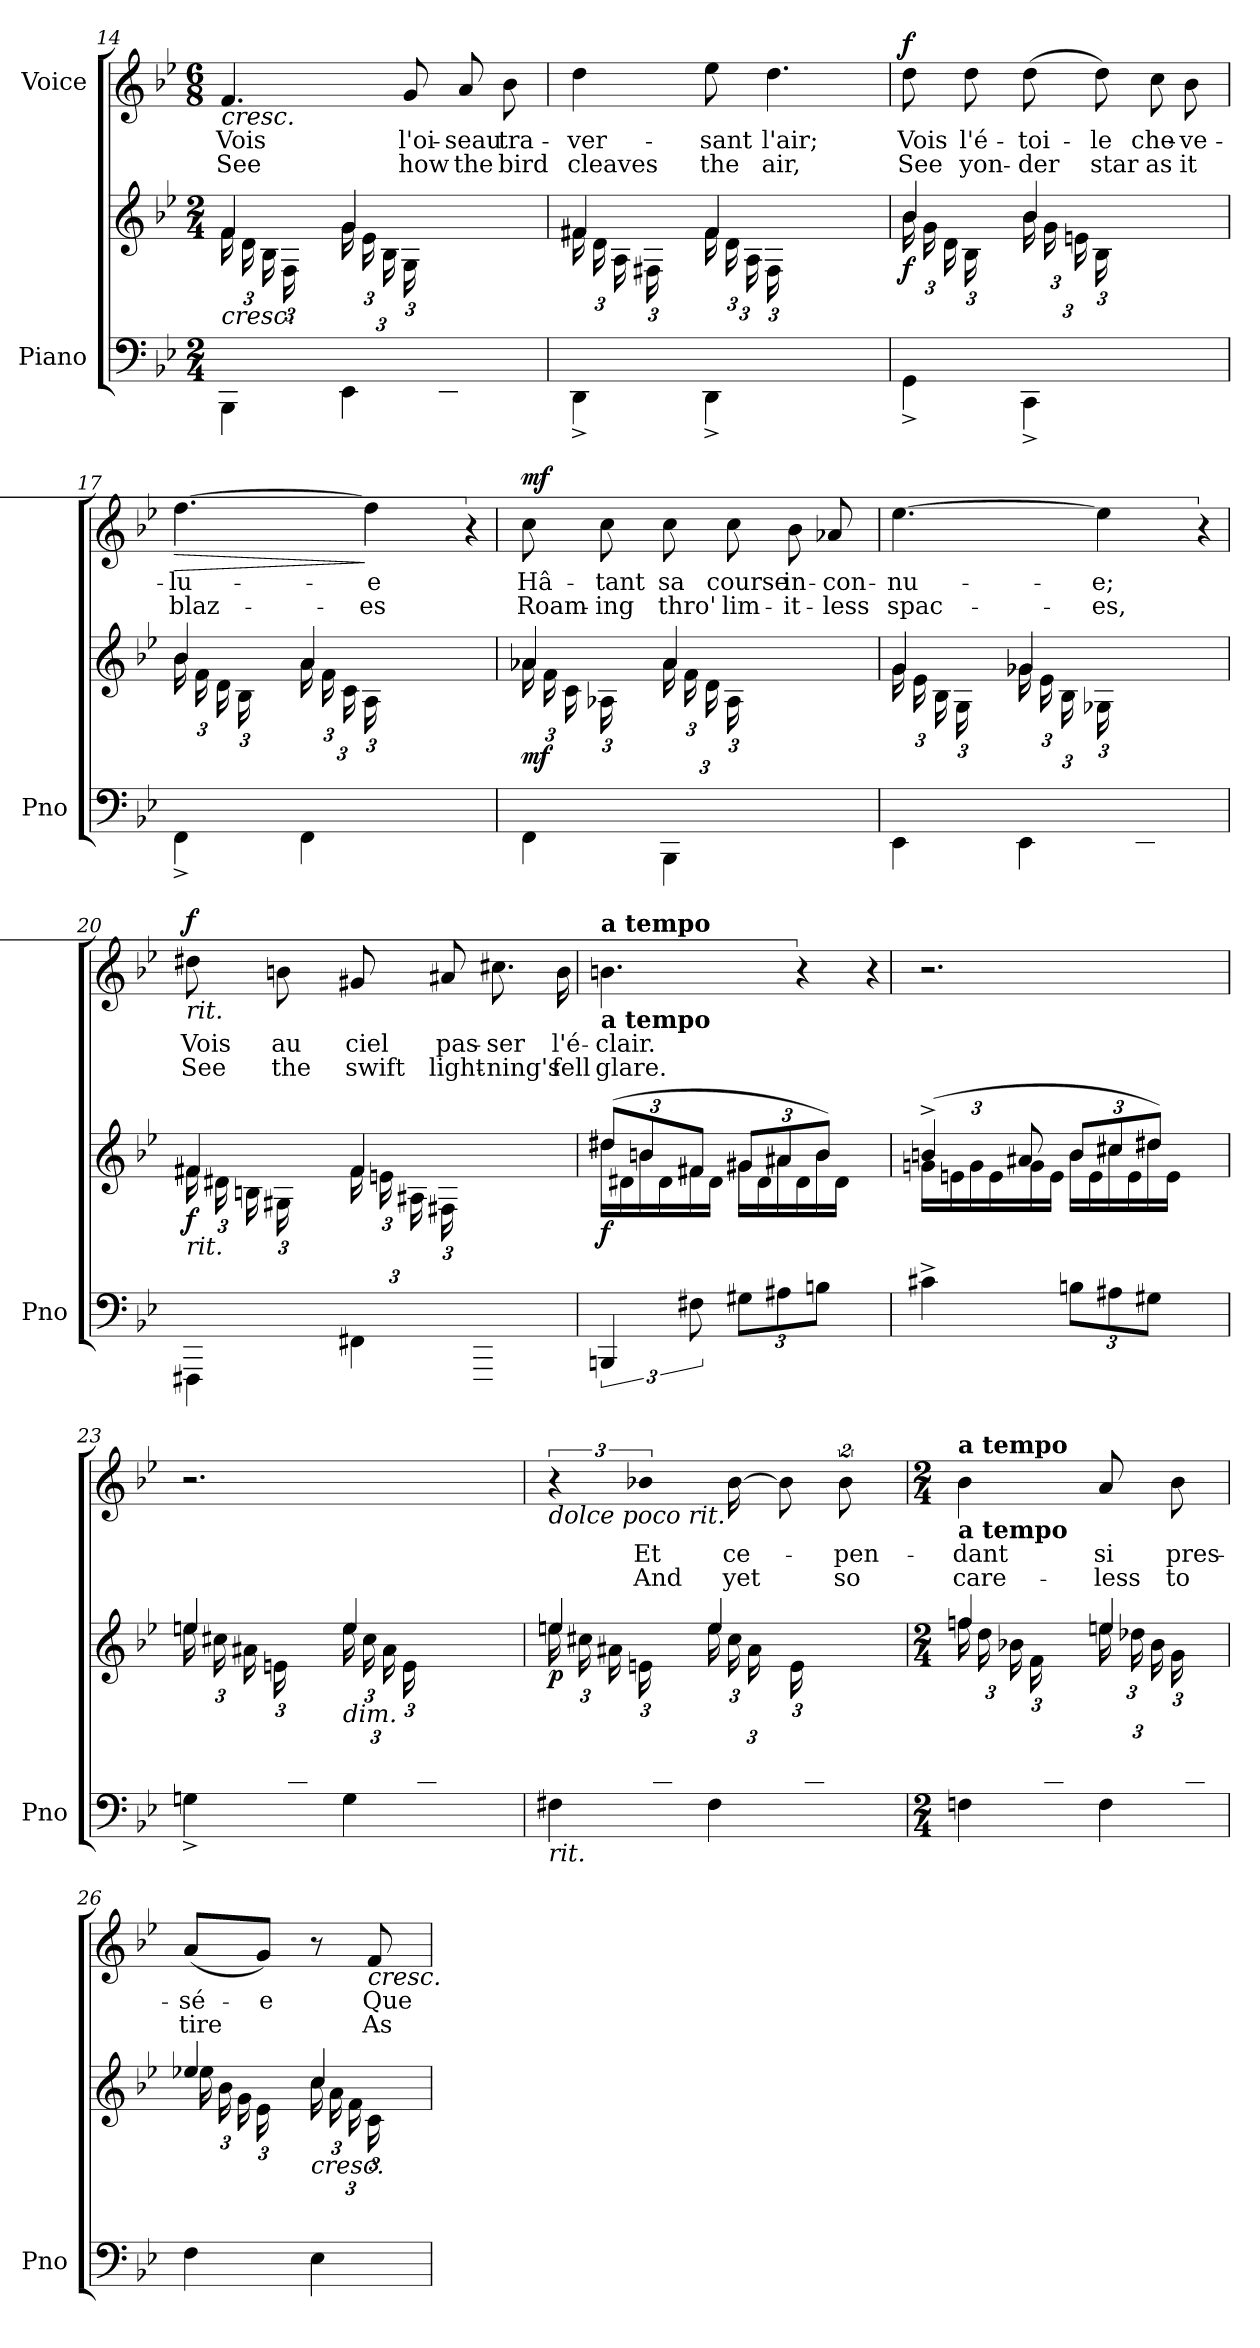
**kern	**kern	**dynam	**kern	**text	**text	**dynam
*part2	*part2	*part2	*part1	*part1	*part1	*part1
*staff3	*staff2	*staff2/3	*staff1	*staff1	*staff1	*staff1
*I"Piano	*	*	*I"Voice	*	*	*
*I'Pno	*	*	*	*	*	*
!!LO:PB:g=z
*clefF4	*clefG2	*	*clefG2	*	*	*
*k[b-e-]	*k[b-e-]	*	*k[b-e-]	*	*	*
*M2/4	*M2/4	*	*M6/8	*	*	*
=14	=14	=14	=14	=14	=14	=14
*^	*^	*	*	*	*	*
*	*	*	*Xbrackettup	*	*	*	*	*
!	!	!	!	!	!LO:TX:b:i:t=cresc.	!	!	!
!	!	!LO:TX:b:i:t=cresc.	!	!	!	!	!	!
!	!	!	!	!	!	!LO:LY:b	!LO:LY:b	!
6ryy	4BBB-\	(4f/	24f\LL	.	4.f/	Vois	See	.
.	.	.	24d\	.	.	.	.	.
.	.	.	24B-\	.	.	.	.	.
.	.	.	24F\	.	.	.	.	.
24BB-/	.	.	12ryy	.	.	.	.	.
24FF/JJ)	.	.	.	.	.	.	.	.
6ryy	4EE-\	(4g/	24g\LL	.	.	.	.	.
.	.	.	24e-\	.	.	.	.	.
.	.	.	24B-\	.	.	.	.	.
!	!	!	!	!	!	!LO:LY:b	!LO:LY:b	!
.	.	.	24G\	.	8g/	l'oi-	how	.
24BB-/	.	.	4ryy	.	.	.	.	.
24EE-/JJ)	.	.	.	.	.	.	.	.
!	!	!	!	!	!	!LO:LY:b	!LO:LY:b	!
4ryy	4ryy	4ryy	.	.	8a/	-seau	the	.
!	!	!	!	!	!	!LO:LY:b	!LO:LY:b	!
.	.	.	.	.	8b-\	tra-	bird	.
.	.	.	12ryy	.	.	.	.	.
=15	=15	=15	=15	=15	=15	=15	=15	=15
!	!	!	!	!	!	!LO:LY:b	!LO:LY:b	!
6ryy	4DD^<\	(4f#X/	24f#\LL	.	4dd\	-ver-	cleaves	.
.	.	.	24d\	.	.	.	.	.
.	.	.	24A\	.	.	.	.	.
.	.	.	24F#X\	.	.	.	.	.
24D/	.	.	12ryy	.	.	.	.	.
24AA/JJ)	.	.	.	.	.	.	.	.
!	!	!	!	!	!	!LO:LY:b	!LO:LY:b	!
6ryy	4DD^<\	(4f#/	24f#\LL	.	8ee-\	-sant	the	.
.	.	.	24d\	.	.	.	.	.
.	.	.	24A\	.	.	.	.	.
!	!	!	!	!	!	!LO:LY:b	!LO:LY:b	!
.	.	.	24F#\	.	4.dd\	l'air;	air,	.
24D/	.	.	4ryy	.	.	.	.	.
24AA/JJ)	.	.	.	.	.	.	.	.
4ryy	4ryy	4ryy	.	.	.	.	.	.
.	.	.	12ryy	.	.	.	.	.
!!LO:LB:g=z
=16	=16	=16	=16	=16	=16	=16	=16	=16
!	!	!	!	!LO:DY:b	!	!LO:LY:b	!LO:LY:b	!LO:DY:b
6ryy	4GG^<\	(4b-/	24b-\LL	f	8dd\	Vois	See	f
.	.	.	24g\	.	.	.	.	.
.	.	.	24d\	.	.	.	.	.
!	!	!	!	!	!	!LO:LY:b	!LO:LY:b	!
.	.	.	24B-\	.	8dd\	l'é-	yon-	.
24D/	.	.	12ryy	.	.	.	.	.
24GG/JJ)	.	.	.	.	.	.	.	.
!	!	!	!	!	!	!LO:LY:b	!LO:LY:b	!
6ryy	4CC^<\	(4b-/	24b-\LL	.	(8dd\	-toi-	-der	.
.	.	.	24g\	.	.	.	.	.
.	.	.	24en\	.	.	.	.	.
!	!	!	!	!	!	!LO:LY:b	!LO:LY:b	!
.	.	.	24B-\	.	8dd\)	-le	star	.
24C/	.	.	4ryy	.	.	.	.	.
24GG/JJ)	.	.	.	.	.	.	.	.
!	!	!	!	!	!	!LO:LY:b	!LO:LY:b	!
4ryy	4ryy	4ryy	.	.	8cc\	che-	as	.
!	!	!	!	!	!	!LO:LY:b	!LO:LY:b	!
.	.	.	.	.	8b-\	-ve-	it	.
.	.	.	12ryy	.	.	.	.	.
!!LO:LB:g=z
=17	=17	=17	=17	=17	=17	=17	=17	=17
!	!	!	!	!	!	!LO:LY:b	!LO:LY:b	!LO:HP:b
6ryy	4FF^<\	(4b-/	24b-\LL	.	[4.ff\	-lu-	blaz-	>
.	.	.	24f\	.	.	.	.	.
.	.	.	24d\	.	.	.	.	.
.	.	.	24B-\	.	.	.	.	.
24F/	.	.	12ryy	.	.	.	.	.
24BB-/JJ)	.	.	.	.	.	.	.	.
6ryy	4FF\	(4a/	24a\LL	.	.	.	.	.
.	.	.	24f\	.	.	.	.	.
.	.	.	24c\	.	.	.	.	.
!	!	!	!	!	!	!LO:LY:b	!LO:LY:b	!
.	.	.	24A\	.	4ff\]	-e	-es	]
24F/	.	.	24%5ryy	.	.	.	.	.
24C/JJ)	.	.	.	.	.	.	.	.
24%5ryy	24%5ryy	24%5ryy	.	.	.	.	.	.
!	!	!	!	!	!LO:N:vis=8	!	!	!
.	.	.	12ryy	.	12r	.	.	.
=18	=18	=18	=18	=18	=18	=18	=18	=18
!	!	!	!	!LO:DY:b	!	!LO:LY:b	!LO:LY:b	!LO:DY:b
6ryy	4FF\	(4a-X/	24a-\LL	mf	8cc\	Hâ-	Roam-	mf
.	.	.	24f\	.	.	.	.	.
.	.	.	24c\	.	.	.	.	.
!	!	!	!	!	!	!LO:LY:b	!LO:LY:b	!
.	.	.	24A-X\	.	8cc\	-tant	-ing	.
24C/	.	.	12ryy	.	.	.	.	.
24FF/JJ)	.	.	.	.	.	.	.	.
!	!	!	!	!	!	!LO:LY:b	!LO:LY:b	!
6ryy	4BBB-\	(4a-/	24a-\LL	.	8cc\	sa	thro'	.
.	.	.	24f\	.	.	.	.	.
.	.	.	24d\	.	.	.	.	.
!	!	!	!	!	!	!LO:LY:b	!LO:LY:b	!
.	.	.	24A-\	.	8cc\	course	lim-	.
24BB-/	.	.	4ryy	.	.	.	.	.
24FF/JJ)	.	.	.	.	.	.	.	.
!	!	!	!	!	!	!LO:LY:b	!LO:LY:b	!
4ryy	4ryy	4ryy	.	.	8b-\	in-	-it-	.
!	!	!	!	!	!	!LO:LY:b	!LO:LY:b	!
.	.	.	.	.	8a-X/	-con-	-less	.
.	.	.	12ryy	.	.	.	.	.
!!LO:LB:g=z
=19	=19	=19	=19	=19	=19	=19	=19	=19
!	!	!	!	!	!	!LO:LY:b	!LO:LY:b	!
6ryy	4EE-\	(4g/	24g\LL	.	[4.ee-\	-nu-	spac-	.
.	.	.	24e-\	.	.	.	.	.
.	.	.	24B-\	.	.	.	.	.
.	.	.	24G\	.	.	.	.	.
24E-/	.	.	12ryy	.	.	.	.	.
24BB-/JJ)	.	.	.	.	.	.	.	.
6ryy	4EE-\	(4g-X/	24g-\LL	.	.	.	.	.
.	.	.	24e-\	.	.	.	.	.
.	.	.	24B-\	.	.	.	.	.
!	!	!	!	!	!	!LO:LY:b	!LO:LY:b	!
.	.	.	24G-X\	.	4ee-\]	-e;	-es,	.
24BB-/	.	.	24%5ryy	.	.	.	.	.
24EE-/JJ)	.	.	.	.	.	.	.	.
24%5ryy	24%5ryy	24%5ryy	.	.	.	.	.	.
!	!	!	!	!	!LO:N:vis=8	!	!	!
.	.	.	12ryy	.	12r	.	.	.
!!LO:PB:g=z
=20	=20	=20	=20	=20	=20	=20	=20	=20
!	!	!	!	!	!LO:TX:b:i:t=rit.	!	!	!
!	!	!LO:TX:b:i:t=rit.	!	!	!	!	!	!
!	!	!	!	!LO:DY:b	!	!LO:LY:b	!LO:LY:b	!LO:DY:b
6ryy	4FFF#X\	(4f#X/	24f#\LL	f	8dd#X\	Vois	See	f
.	.	.	24d#X\	.	.	.	.	.
.	.	.	24Bn\	.	.	.	.	.
!	!	!	!	!	!	!LO:LY:b	!LO:LY:b	!
.	.	.	24G#X\	.	8bn\	au	the	.
24D#X/	.	.	12ryy	.	.	.	.	.
24BBn/JJ)	.	.	.	.	.	.	.	.
!	!	!	!	!	!	!LO:LY:b	!LO:LY:b	!
6ryy	4FF#X\	(4f#/	24f#\LL	.	8g#X/	ciel	swift	.
.	.	.	24en\	.	.	.	.	.
.	.	.	24A#X\	.	.	.	.	.
!	!	!	!	!	!	!LO:LY:b	!LO:LY:b	!
.	.	.	24F#X\	.	8a#X/	pas-	light-	.
24FF#/	.	.	4ryy	.	.	.	.	.
24FFFn/JJ)	.	.	.	.	.	.	.	.
!	!	!	!	!	!	!LO:LY:b	!LO:LY:b	!
4ryy	4ryy	4ryy	.	.	8.cc#X\	-ser	-ning's	.
.	.	.	12ryy	.	.	.	.	.
!	!	!	!	!	!	!LO:LY:b	!LO:LY:b	!
.	.	.	.	.	16b\	l'é-	fell	.
*v	*v	*	*	*	*	*	*	*
=21	=21	=21	=21	=21	=21	=21	=21
*	*	*Xtuplet	*	*	*	*	*
!	!	!	!	!LO:TX:b:B:t=a tempo	!	!	!
!	!	!	!	!LO:TX:a:B:t=a tempo	!	!	!
!	!	!	!LO:DY:b	!	!LO:LY:b	!LO:LY:b	!
6BBBn/	(12dd#X/L	24dd#\LL	f	4.bn\	-clair.	glare.	.
.	.	24d#X\	.	.	.	.	.
.	12bn/	24b\	.	.	.	.	.
.	.	24d#\	.	.	.	.	.
12F#X\	12f#X/J	24f#\	.	.	.	.	.
.	.	24d#\JJ	.	.	.	.	.
*	*tuplet	*Xtuplet	*	*	*	*	*
12G#X\L	12g#X/L	24g#\LL	.	.	.	.	.
.	.	24d#\	.	.	.	.	.
12A#X\	12a#X/	24a#\	.	.	.	.	.
!	!	!	!	!LO:N:vis=4	!	!	!
.	.	24d#\	.	6r	.	.	.
12Bn\J	12b/J)	24b\	.	.	.	.	.
.	.	24d#\JJ	.	.	.	.	.
8ryy	8ryy	8ryy	.	.	.	.	.
!	!	!	!	!LO:N:vis=8	!	!	!
.	.	.	.	12r	.	.	.
!!LO:LB:g=z
=22	=22	=22	=22	=22	=22	=22	=22
*	*tuplet	*Xtuplet	*	*	*	*	*
4c#X^\	(6bn^/	24gn\LL	.	2.r	.	.	.
.	.	24en\	.	.	.	.	.
.	.	24g\	.	.	.	.	.
.	.	24e\	.	.	.	.	.
.	12a#X/	24g\	.	.	.	.	.
.	.	24e\JJ	.	.	.	.	.
*	*tuplet	*	*	*	*	*	*
*	*brackettup	*Xtuplet	*	*	*	*	*
12Bn\L	12b/L	24b\LL	.	.	.	.	.
.	.	24e\	.	.	.	.	.
12A#X\	12cc#X/	24cc#\	.	.	.	.	.
.	.	24e\	.	.	.	.	.
12G#X\J	12dd#X/J)	24dd#\	.	.	.	.	.
.	.	24e\JJ	.	.	.	.	.
4ryy	4ryy	4ryy	.	.	.	.	.
!!LO:LB:g=z
=23	=23	=23	=23	=23	=23	=23	=23
*^	*	*	*	*	*	*	*
*	*	*	*tuplet	*	*	*	*	*
*	*	*	*Xbrackettup	*	*	*	*	*
6ryy	4Gn^<\	(4een/	24ee\LL	.	2.r	.	.	.
.	.	.	24cc#X\	.	.	.	.	.
.	.	.	24a#X\	.	.	.	.	.
.	.	.	24en\	.	.	.	.	.
24c#X/	.	.	12ryy	.	.	.	.	.
24A#X/JJ)	.	.	.	.	.	.	.	.
!	!	!LO:TX:b:i:t=dim.	!	!	!	!	!	!
6ryy	4G\	(4ee/	24ee\LL	.	.	.	.	.
.	.	.	24cc#\	.	.	.	.	.
.	.	.	24a#\	.	.	.	.	.
.	.	.	24e\	.	.	.	.	.
24c#/	.	.	4ryy	.	.	.	.	.
24A#/JJ)	.	.	.	.	.	.	.	.
4ryy	4ryy	4ryy	.	.	.	.	.	.
.	.	.	12ryy	.	.	.	.	.
=24	=24	=24	=24	=24	=24	=24	=24	=24
!	!	!	!	!	!LO:TX:b:i:t=dolce poco rit.	!	!	!
!LO:TX:b:i:t=rit.	!	!	!	!	!	!	!	!
!	!	!	!	!LO:DY:b	!LO:N:vis=8	!	!	!
6ryy	4F#X\	(4een/	24ee\LL	p	12.r	.	.	.
.	.	.	24cc#X\	.	.	.	.	.
.	.	.	24a#X\	.	.	.	.	.
!	!	!	!	!	!	!LO:LY:b	!LO:LY:b	!
.	.	.	24en\	.	16%3b-X\	Et	And	.
24c#X/	.	.	12ryy	.	.	.	.	.
24A#X/JJ)	.	.	.	.	.	.	.	.
6ryy	4F#\	(4ee/	24ee\LL	.	.	.	.	.
.	.	.	24cc#\	.	.	.	.	.
!	!	!	!	!	!	!LO:LY:b	!LO:LY:b	!
.	.	.	.	.	[16b-\	ce-	yet	.
.	.	.	24a#\	.	.	.	.	.
.	.	.	24e\	.	8b-\]	.	.	.
24c#/	.	.	8.ryy	.	.	.	.	.
24A#/JJ)	.	.	.	.	.	.	.	.
!	!	!	!	!	!	!LO:LY:b	!LO:LY:b	!
8.ryy	8.ryy	8.ryy	.	.	16%3b-\	-pen-	so	.
.	.	.	12ryy	.	.	.	.	.
!!LO:PB:g=z
=25	=25	=25	=25	=25	=25	=25	=25	=25
*M2/4	*	*M2/4	*	*	*M2/4	*	*	*
!	!	!	!	!	!LO:TX:a:B:t=a tempo	!	!	!
!	!	!	!	!	!LO:TX:b:B:t=a tempo	!	!	!
!	!	!	!	!	!	!LO:LY:b	!LO:LY:b	!
6ryy	4Fn\	(4ff/	24ffn\LL	.	4b-\	-dant	care-	.
.	.	.	24dd\	.	.	.	.	.
.	.	.	24b-X\	.	.	.	.	.
.	.	.	24f\	.	.	.	.	.
24d/	.	.	12ryy	.	.	.	.	.
24B-X/JJ)	.	.	.	.	.	.	.	.
!	!	!	!	!	!	!LO:LY:b	!LO:LY:b	!
6ryy	4F\	(4een/	24ee\LL	.	8a/	si	-less	.
.	.	.	24dd-X\	.	.	.	.	.
.	.	.	24b-\	.	.	.	.	.
!	!	!	!	!	!	!LO:LY:b	!LO:LY:b	!
.	.	.	24g\	.	8b-\	pres-	to	.
24d-X/	.	.	12ryy	.	.	.	.	.
24B-/JJ)	.	.	.	.	.	.	.	.
!!LO:PB:g=z
=26	=26	=26	=26	=26	=26	=26	=26	=26
!	!	!	!	!	!	!LO:LY:b	!LO:LY:b	!
6ryy	4F\	(4ee-X/	24ee-\LL	.	(8a/L	sé-	tire	.
.	.	.	24b-\	.	.	.	.	.
.	.	.	24g\	.	.	.	.	.
!	!	!	!	!	!	!LO:LY:b	!	!
.	.	.	24e-\	.	8g/J)	-e	.	.
24B-/	.	.	12ryy	.	.	.	.	.
24G/JJ)	.	.	.	.	.	.	.	.
!	!	!LO:TX:b:i:t=cresc.	!	!	!	!	!	!
6ryy	4E-\	(4cc/	24cc\LL	.	8r	.	.	.
.	.	.	24a\	.	.	.	.	.
.	.	.	24f\	.	.	.	.	.
!	!	!	!	!	!LO:TX:b:i:t=cresc.	!	!	!
!	!	!	!	!	!	!LO:LY:b	!LO:LY:b	!
.	.	.	24c\	.	8f/	Que	As	.
24A/	.	.	12ryy	.	.	.	.	.
24F/JJ)	.	.	.	.	.	.	.	.
*v	*v	*	*	*	*	*	*	*
*	*v	*v	*	*	*	*	*
=	=	=	=	=	=	=
*-	*-	*-	*-	*-	*-	*-
